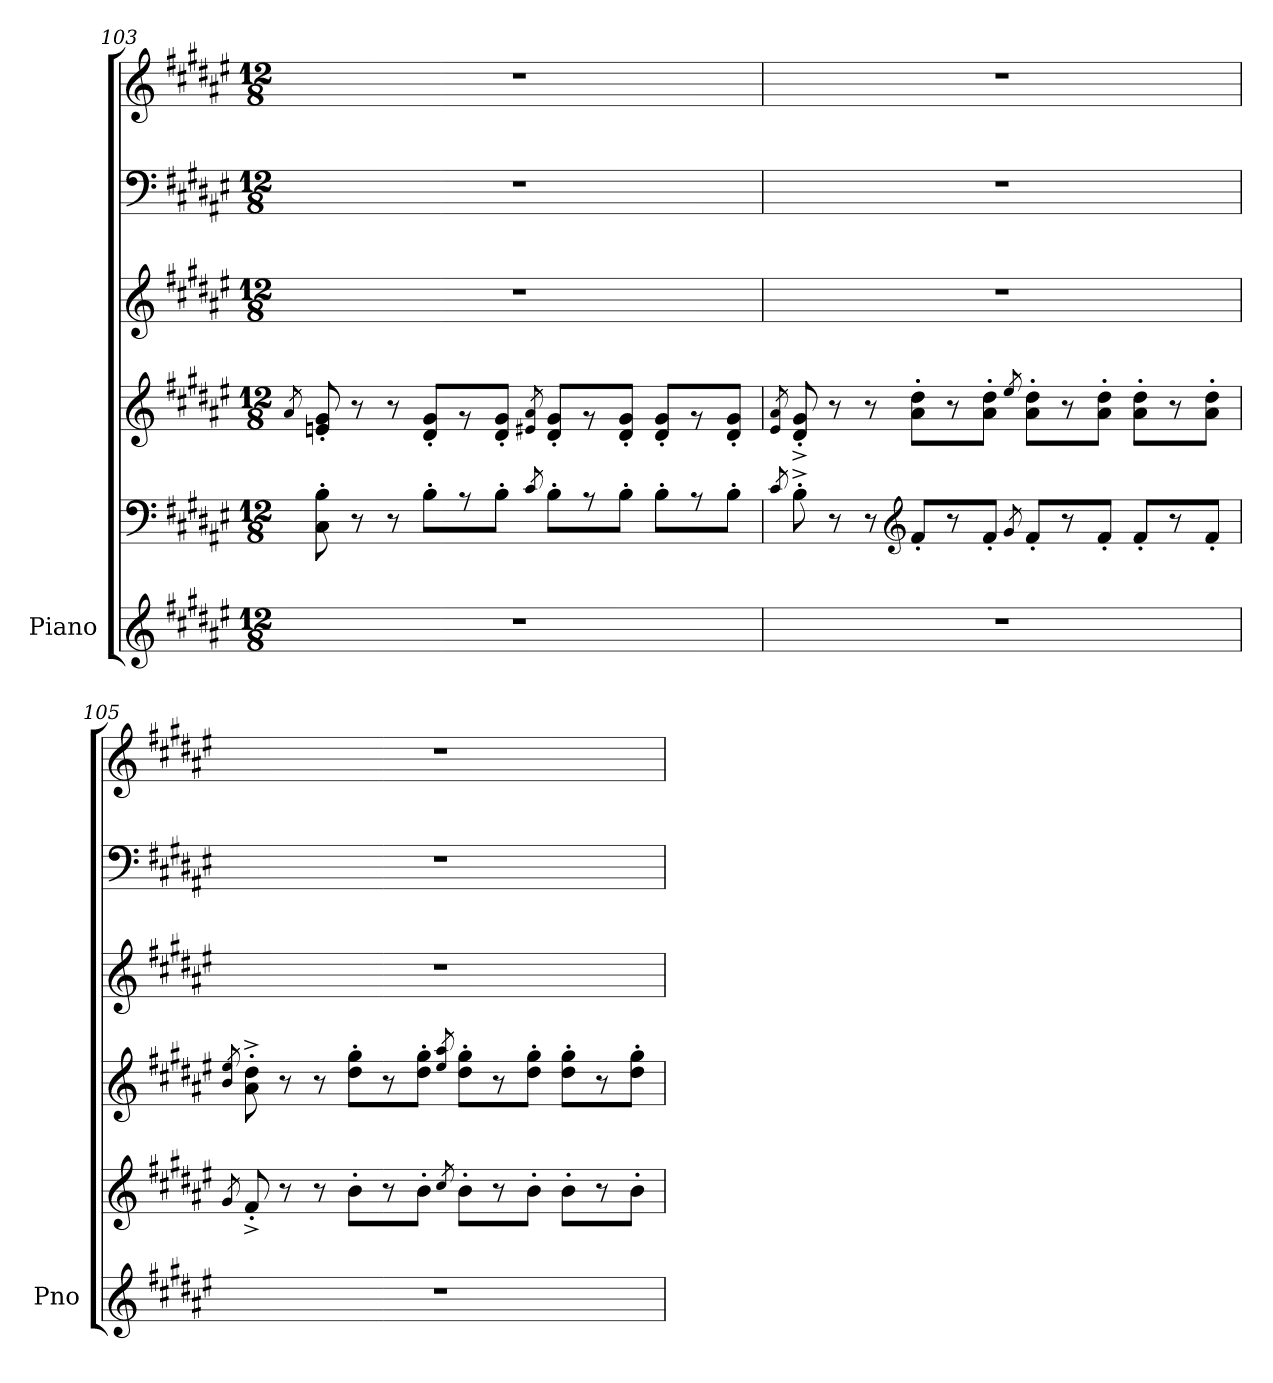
**kern	**kern	**kern	**kern	**kern	**kern
*part1	*part1	*part1	*part1	*part1	*part1
*staff6	*staff5	*staff4	*staff3	*staff2	*staff1
*I"Piano	*	*	*	*	*
*I'Pno	*	*	*	*	*
*clefG2	*clefF4	*clefG2	*clefG2	*clefF4	*clefG2
*k[f#c#g#d#a#e#]	*k[f#c#g#d#a#e#]	*k[f#c#g#d#a#e#]	*k[f#c#g#d#a#e#]	*k[f#c#g#d#a#e#]	*k[f#c#g#d#a#e#]
*M12/8	*M12/8	*M12/8	*M12/8	*M12/8	*M12/8
=103	=103	=103	=103	=103	=103
.	.	8qa#/	.	.	.
1.r	8C#\' 8B\'	8en/' 8g#/'	1.r	1.r	1.r
.	8r	8r	.	.	.
.	8r	8r	.	.	.
.	8B'\L	8d#/' 8g#/'L	.	.	.
.	8r	8rg	.	.	.
.	8B'\J	8d#/' 8g#/'J	.	.	.
.	8qc#/	8qe#X/ 8qa#/	.	.	.
.	8B'\L	8d#/' 8g#/'L	.	.	.
.	8r	8rg	.	.	.
.	8B'\J	8d#/' 8g#/'J	.	.	.
.	8B'\L	8d#/' 8g#/'L	.	.	.
.	8r	8rg	.	.	.
.	8B'\J	8d#/' 8g#/'J	.	.	.
!!LO:LB:g=z
=104	=104	=104	=104	=104	=104
.	8qc#/	8qe#/ 8qa#/	.	.	.
1.r	8B'^\	8d#/'^ 8g#/'^	1.r	1.r	1.r
.	8r	8r	.	.	.
.	8r	8r	.	.	.
*	*clefG2	*	*	*	*
.	8f#'/L	8a#\' 8dd#\'L	.	.	.
.	8r	8r	.	.	.
.	8f#'/J	8a#\' 8dd#\'J	.	.	.
.	8qg#/	8qee#/	.	.	.
.	8f#'/L	8a#\' 8dd#\'L	.	.	.
.	8r	8r	.	.	.
.	8f#'/J	8a#\' 8dd#\'J	.	.	.
.	8f#'/L	8a#\' 8dd#\'L	.	.	.
.	8r	8r	.	.	.
.	8f#'/J	8a#\' 8dd#\'J	.	.	.
=105	=105	=105	=105	=105	=105
.	8qg#/	8qb/ 8qee#/	.	.	.
1.r	8f#'^/	8a#\'^ 8dd#\'^	1.r	1.r	1.r
.	8r	8r	.	.	.
.	8r	8r	.	.	.
.	8b'\L	8dd#\' 8gg#\'L	.	.	.
.	8r	8r	.	.	.
.	8b'\J	8dd#\' 8gg#\'J	.	.	.
.	8qcc#/	8qee#/ 8qaa#/	.	.	.
.	8b'\L	8dd#\' 8gg#\'L	.	.	.
.	8r	8r	.	.	.
.	8b'\J	8dd#\' 8gg#\'J	.	.	.
.	8b'\L	8dd#\' 8gg#\'L	.	.	.
.	8r	8r	.	.	.
.	8b'\J	8dd#\' 8gg#\'J	.	.	.
=	=	=	=	=	=
*-	*-	*-	*-	*-	*-
